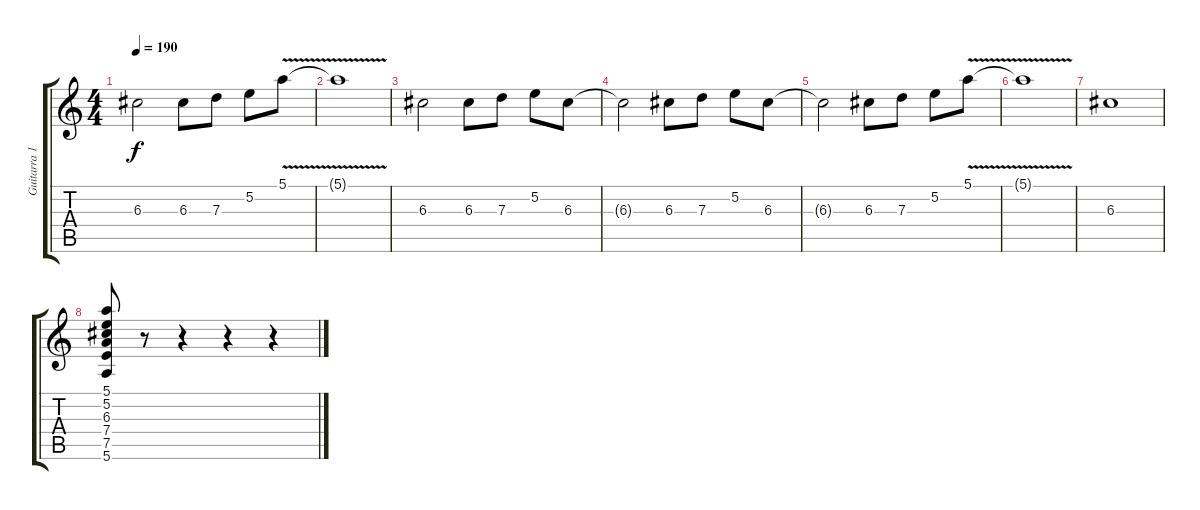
\track ("Guitarra 1" "Guitarra 1") {instrument distortionguitar}
\staff {score tabs}
\tuning (E4 B3 G3 D3 A2 E2) {hide}
\ts (4 4)
\tempo 190
\clef g2
\ks c
6.3{t}.2{dy f} 6.3.8 7.3.8 5.2.8 5.1{v}.8 |
5.1{t}.1 |
6.3.2 6.3.8 7.3.8 5.2.8 6.3.8 |
6.3{t}.2 6.3.8 7.3.8 5.2.8 6.3.8 |
6.3{t}.2 6.3.8 7.3.8 5.2.8 5.1{v}.8 |
5.1{t}.1 |
6.3.1 |
(5.1 5.2 6.3 7.4 7.5 5.6).8 r.8 r.4 r.4 r.4
